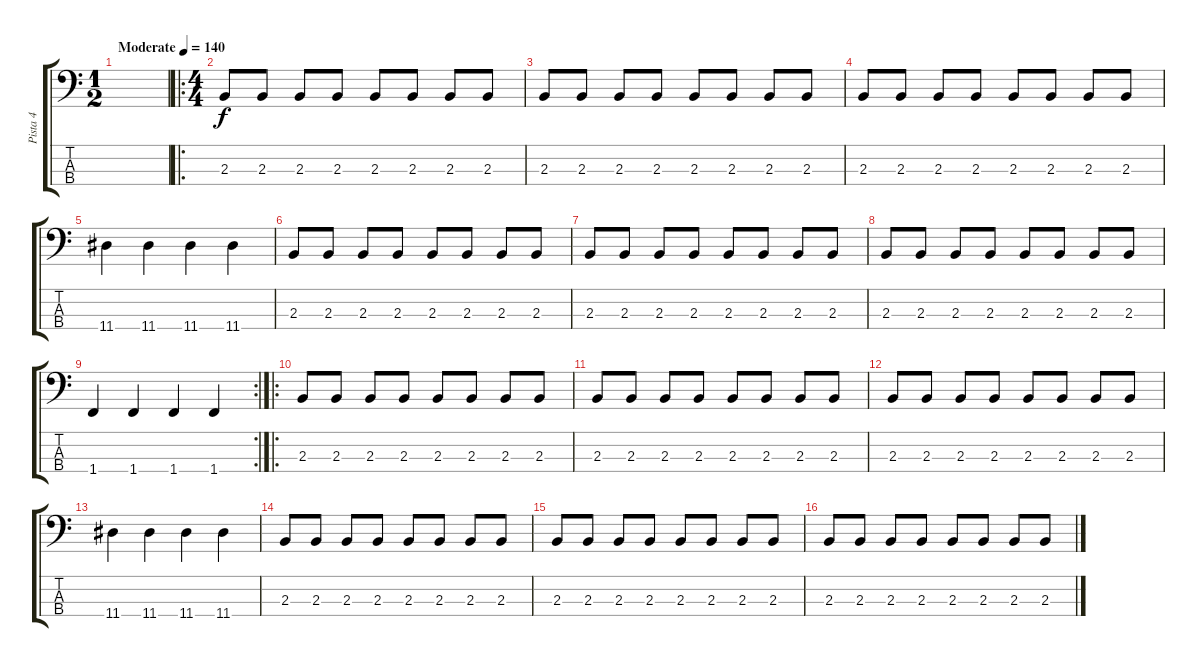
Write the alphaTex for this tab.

\track ("Pista 4" "Pista 4") {instrument electricbassfinger}
\staff {score tabs}
\tuning (G2 D2 A1 E1) {hide}
\ts (1 2)
\tempo (140 "Moderate")
\clef f4
\ks c
|
\ro
\ts (4 4)
2.3.8 2.3.8 2.3.8 2.3.8 2.3.8 2.3.8 2.3.8 2.3.8 |
2.3.8 2.3.8 2.3.8 2.3.8 2.3.8 2.3.8 2.3.8 2.3.8 |
2.3.8 2.3.8 2.3.8 2.3.8 2.3.8 2.3.8 2.3.8 2.3.8 |
11.4.4 11.4.4 11.4.4 11.4.4 |
2.3.8 2.3.8 2.3.8 2.3.8 2.3.8 2.3.8 2.3.8 2.3.8 |
2.3.8 2.3.8 2.3.8 2.3.8 2.3.8 2.3.8 2.3.8 2.3.8 |
2.3.8 2.3.8 2.3.8 2.3.8 2.3.8 2.3.8 2.3.8 2.3.8 |
\rc 2
1.4.4 1.4.4 1.4.4 1.4.4 |
\ro
2.3.8 2.3.8 2.3.8 2.3.8 2.3.8 2.3.8 2.3.8 2.3.8 |
2.3.8 2.3.8 2.3.8 2.3.8 2.3.8 2.3.8 2.3.8 2.3.8 |
2.3.8 2.3.8 2.3.8 2.3.8 2.3.8 2.3.8 2.3.8 2.3.8 |
11.4.4 11.4.4 11.4.4 11.4.4 |
2.3.8 2.3.8 2.3.8 2.3.8 2.3.8 2.3.8 2.3.8 2.3.8 |
2.3.8 2.3.8 2.3.8 2.3.8 2.3.8 2.3.8 2.3.8 2.3.8 |
2.3.8 2.3.8 2.3.8 2.3.8 2.3.8 2.3.8 2.3.8 2.3.8
